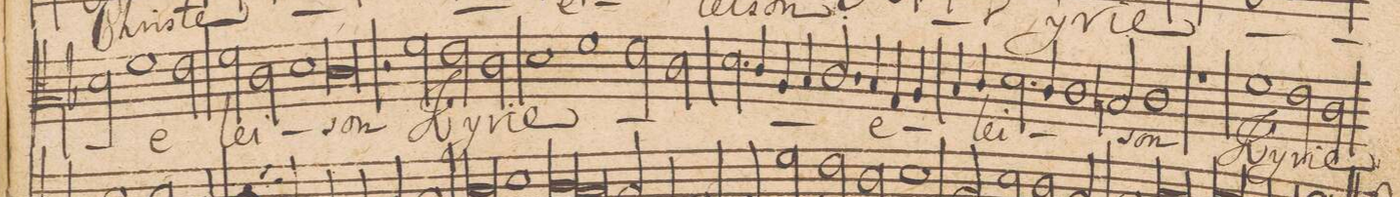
**kern	**text
*I"ALTVS.	*
*clefC3	*
*k[b-]	*
*met(c|)	*
*M2/1	*
2d\	.
1f\	e-
2e\	.
=57-	=57-
2f\	-lei-
2c\	.
1d\	.
=58-	=58-
0c\	son
=59-	=59-
2r	.
2f\	Ky-
2e\	-ri-
2c\	.
=60-	=60-
1d\	-e
1f\	.
=61-	=61-
2e\	.
2c\	.
2.d\	.
4c/	.
=62-	=62-
4A/	.
4B-/	.
2.c/	.
4B-/	e-
4G/	.
4A/	.
=63-	=63-
4B-/	.
4c/	.
2.d\	-lei-
4c/	.
1c\	.
=64-	=64-
2Bn/	.
1c\	-son
=65-	=65-
1rg	.
1f\	Ky-
=66-	=66-
2e\	-ri-
2c\	-e
*-	*-
